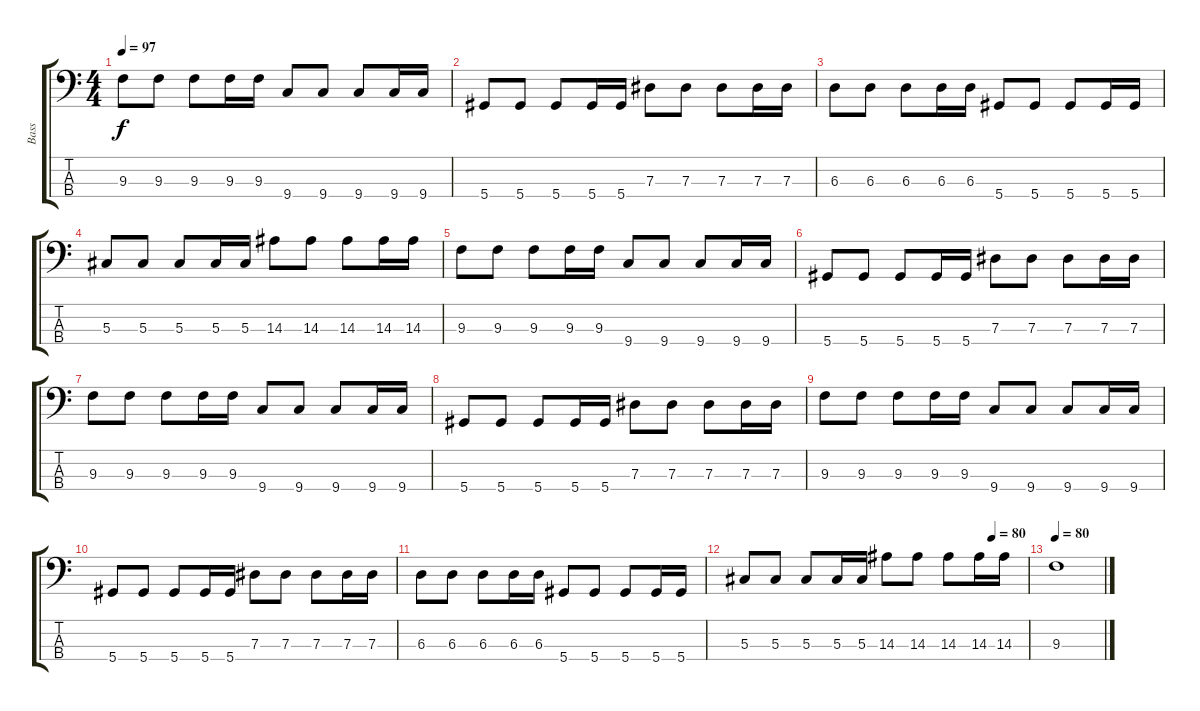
\track ("Bass" "Bass") {instrument electricbassfinger}
\staff {score tabs}
\tuning (Gb2 Db2 Ab1 Eb1) {hide}
\ts (4 4)
\tempo 97
\clef f4
\ks c
9.3.8{dy f} 9.3.8 9.3.8 9.3.16 9.3.16 9.4.8 9.4.8 9.4.8 9.4.16 9.4.16 |
5.4.8 5.4.8 5.4.8 5.4.16 5.4.16 7.3.8 7.3.8 7.3.8 7.3.16 7.3.16 |
6.3.8 6.3.8 6.3.8 6.3.16 6.3.16 5.4.8 5.4.8 5.4.8 5.4.16 5.4.16 |
5.3.8 5.3.8 5.3.8 5.3.16 5.3.16 14.3.8 14.3.8 14.3.8 14.3.16 14.3.16 |
9.3.8 9.3.8 9.3.8 9.3.16 9.3.16 9.4.8 9.4.8 9.4.8 9.4.16 9.4.16 |
5.4.8 5.4.8 5.4.8 5.4.16 5.4.16 7.3.8 7.3.8 7.3.8 7.3.16 7.3.16 |
9.3.8 9.3.8 9.3.8 9.3.16 9.3.16 9.4.8 9.4.8 9.4.8 9.4.16 9.4.16 |
5.4.8 5.4.8 5.4.8 5.4.16 5.4.16 7.3.8 7.3.8 7.3.8 7.3.16 7.3.16 |
9.3.8 9.3.8 9.3.8 9.3.16 9.3.16 9.4.8 9.4.8 9.4.8 9.4.16 9.4.16 |
5.4.8 5.4.8 5.4.8 5.4.16 5.4.16 7.3.8 7.3.8 7.3.8 7.3.16 7.3.16 |
6.3.8 6.3.8 6.3.8 6.3.16 6.3.16 5.4.8 5.4.8 5.4.8 5.4.16 5.4.16 |
\tempo (80 0.875)
5.3.8 5.3.8 5.3.8 5.3.16 5.3.16 14.3.8 14.3.8 14.3.8 14.3.16 14.3.16 |
\tempo 80
9.3.1
